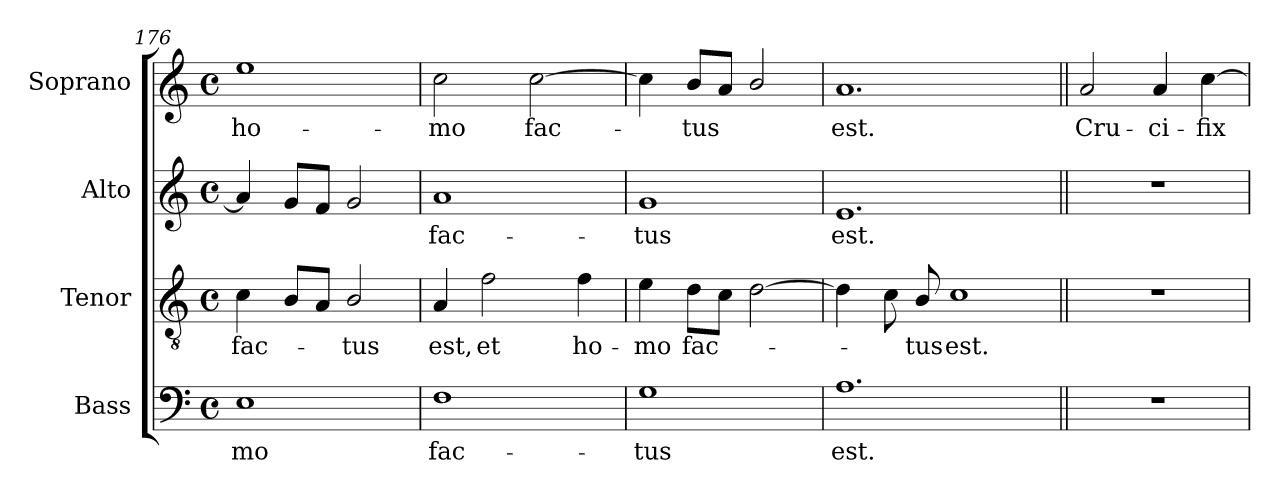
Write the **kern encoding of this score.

**kern	**text	**kern	**text	**kern	**text	**kern	**text
*part4	*part4	*part3	*part3	*part2	*part2	*part1	*part1
*staff4	*staff4	*staff3	*staff3	*staff2	*staff2	*staff1	*staff1
*I"Bass	*	*I"Tenor	*	*I"Alto	*	*I"Soprano	*
*I'B.	*	*I'T.	*	*I'A.	*	*I'S.	*
*clefF4	*	*clefGv2	*	*clefG2	*	*clefG2	*
*	*	*ITrd7c12	*	*	*	*	*
*k[]	*	*k[]	*	*k[]	*	*k[]	*
*C:	*	*C:	*	*C:	*	*C:	*
*M4/4	*	*M4/4	*	*M4/4	*	*M4/4	*
*met(c)	*	*met(c)	*	*met(c)	*	*met(c)	*
=176	=176	=176	=176	=176	=176	=176	=176
!	!LO:LY:b:color=#000000	!	!	!	!	!	!
!	!	!	!LO:LY:b:color=#000000	!	!	!	!
!	!	!	!	!	!	!	!LO:LY:b:color=#000000
1Ei	-mo	4Ci\	fac-	4ai/]	.	1eei	ho-
.	.	8BBi/L	.	8gi/L	.	.	.
.	.	8AAi/J	.	8fi/J	.	.	.
!	!	!	!LO:LY:b:color=#000000	!	!	!	!
.	.	2BBi/	-tus	2gi/	.	.	.
=177	=177	=177	=177	=177	=177	=177	=177
!	!LO:LY:b:color=#000000	!	!	!	!	!	!
!	!	!	!LO:LY:b:color=#000000	!	!	!	!
!	!	!	!	!	!LO:LY:b:color=#000000	!	!
!	!	!	!	!	!	!	!LO:LY:b:color=#000000
1Fi	fac-	4AAi/	est,	1ai	fac-	2cci\	-mo
!	!	!	!LO:LY:b:color=#000000	!	!	!	!
.	.	2Fi\	et	.	.	.	.
!	!	!	!	!	!	!	!LO:LY:b:color=#000000
.	.	.	.	.	.	[2cci\	fac-
!	!	!	!LO:LY:b:color=#000000	!	!	!	!
.	.	4Fi\	ho-	.	.	.	.
=178	=178	=178	=178	=178	=178	=178	=178
!	!LO:LY:b:color=#000000	!	!	!	!	!	!
!	!	!	!LO:LY:b:color=#000000	!	!	!	!
!	!	!	!	!	!LO:LY:b:color=#000000	!	!
1Gi	-tus	4Ei\	-mo	1gi	-tus	4cci\]	.
!	!	!	!LO:LY:b:color=#000000	!	!	!	!
!	!	!	!	!	!	!	!LO:LY:b:color=#000000
.	.	8Di\L	fac-	.	.	8bi/L	-tus
.	.	8Ci\J	.	.	.	8ai/J	.
.	.	[2Di\	.	.	.	2bi/	.
=179	=179	=179	=179	=179	=179	=179	=179
!	!LO:LY:b:color=#000000	!	!	!	!	!	!
!	!	!	!	!	!LO:LY:b:color=#000000	!	!
!	!	!	!	!	!	!	!LO:LY:b:color=#000000
1.Ai	est.	4Di\]	.	1.ei	est.	1.ai	est.
.	.	8Ci\	.	.	.	.	.
!	!	!	!LO:LY:b:color=#000000	!	!	!	!
.	.	8BBi/	-tus	.	.	.	.
!	!	!	!LO:LY:b:color=#000000	!	!	!	!
.	.	1Ci	est.	.	.	.	.
!!LO:PB:g=z
=180||	=180||	=180||	=180||	=180||	=180||	=180||	=180||
!	!	!	!	!	!	!	!LO:LY:b:color=#000000
1r	.	1r	.	1r	.	2ai/	Cru-
!	!	!	!	!	!	!	!LO:LY:b:color=#000000
.	.	.	.	.	.	4ai/	-ci-
!	!	!	!	!	!	!	!LO:LY:b:color=#000000
.	.	.	.	.	.	[4cci\	-fix-
=	=	=	=	=	=	=	=
*-	*-	*-	*-	*-	*-	*-	*-
